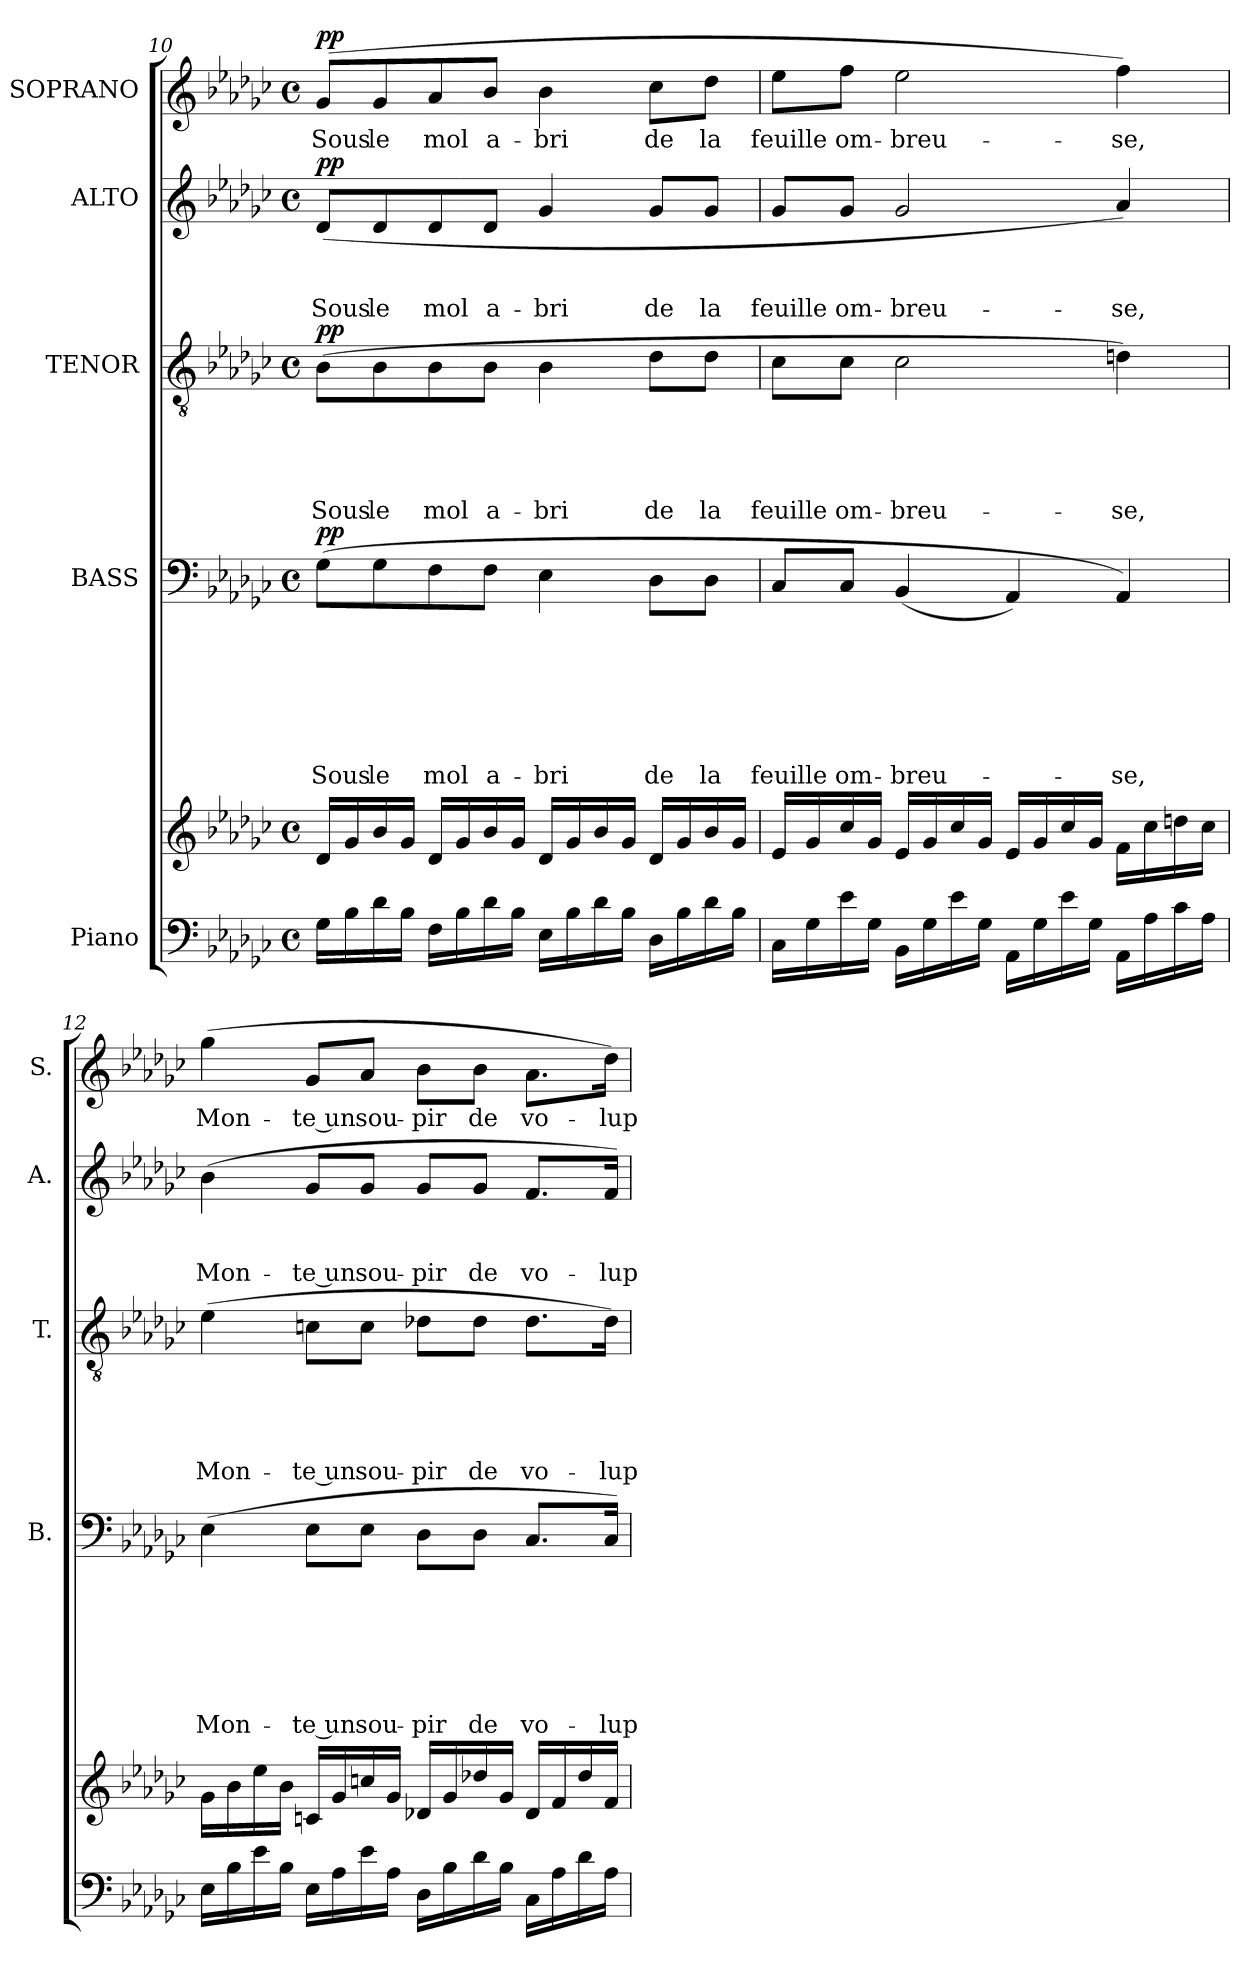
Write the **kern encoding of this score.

**kern	**kern	**kern	**text	**text	**text	**text	**text	**text	**text	**dynam	**kern	**text	**text	**text	**text	**text	**dynam	**kern	**text	**text	**text	**dynam	**kern	**text	**dynam
*part5	*part5	*part4	*part4	*part4	*part4	*part4	*part4	*part4	*part4	*part4	*part3	*part3	*part3	*part3	*part3	*part3	*part3	*part2	*part2	*part2	*part2	*part2	*part1	*part1	*part1
*staff6	*staff5	*staff4	*staff4	*staff4	*staff4	*staff4	*staff4	*staff4	*staff4	*staff4	*staff3	*staff3	*staff3	*staff3	*staff3	*staff3	*staff3	*staff2	*staff2	*staff2	*staff2	*staff2	*staff1	*staff1	*staff1
*I"Piano	*	*I"BASS	*	*	*	*	*	*	*	*	*I"TENOR	*	*	*	*	*	*	*I"ALTO	*	*	*	*	*I"SOPRANO	*	*
*	*	*I'B.	*	*	*	*	*	*	*	*	*I'T.	*	*	*	*	*	*	*I'A.	*	*	*	*	*I'S.	*	*
!!LO:LB:g=z
*clefF4	*clefG2	*clefF4	*	*	*	*	*	*	*	*	*clefGv2	*	*	*	*	*	*	*clefG2	*	*	*	*	*clefG2	*	*
*k[b-e-a-d-g-c-]	*k[b-e-a-d-g-c-]	*k[b-e-a-d-g-c-]	*	*	*	*	*	*	*	*	*k[b-e-a-d-g-c-]	*	*	*	*	*	*	*k[b-e-a-d-g-c-]	*	*	*	*	*k[b-e-a-d-g-c-]	*	*
*G-:	*G-:	*G-:	*	*	*	*	*	*	*	*	*G-:	*	*	*	*	*	*	*G-:	*	*	*	*	*G-:	*	*
*M4/4	*M4/4	*M4/4	*	*	*	*	*	*	*	*	*M4/4	*	*	*	*	*	*	*M4/4	*	*	*	*	*M4/4	*	*
*met(c)	*met(c)	*met(c)	*	*	*	*	*	*	*	*	*met(c)	*	*	*	*	*	*	*met(c)	*	*	*	*	*met(c)	*	*
=10	=10	=10	=10	=10	=10	=10	=10	=10	=10	=10	=10	=10	=10	=10	=10	=10	=10	=10	=10	=10	=10	=10	=10	=10	=10
!	!	!	!	!	!	!	!	!	!LO:LY:b	!LO:DY:a	!	!	!	!	!	!LO:LY:b	!LO:DY:a	!	!	!	!LO:LY:b	!LO:DY:a	!	!LO:LY:b	!LO:DY:a
16G-\LL	16d-/LL	(>8G-\L	.	.	.	.	.	.	Sous	pp	(>8B-\L	.	.	.	.	Sous	pp	(<8d-/L	.	.	Sous	pp	(>8g-/L	Sous	pp
16B-\	16g-/	.	.	.	.	.	.	.	.	.	.	.	.	.	.	.	.	.	.	.	.	.	.	.	.
!	!	!	!	!	!	!	!	!	!LO:LY:b	!	!	!	!	!	!	!LO:LY:b	!	!	!	!	!LO:LY:b	!	!	!LO:LY:b	!
16d-\	16b-/	8G-\	.	.	.	.	.	.	le	.	8B-\	.	.	.	.	le	.	8d-/	.	.	le	.	8g-/	le	.
16B-\JJ	16g-/JJ	.	.	.	.	.	.	.	.	.	.	.	.	.	.	.	.	.	.	.	.	.	.	.	.
!	!	!	!	!	!	!	!	!	!LO:LY:b	!	!	!	!	!	!	!LO:LY:b	!	!	!	!	!LO:LY:b	!	!	!LO:LY:b	!
16F\LL	16d-/LL	8F\	.	.	.	.	.	.	mol	.	8B-\	.	.	.	.	mol	.	8d-/	.	.	mol	.	8a-/	mol	.
16B-\	16g-/	.	.	.	.	.	.	.	.	.	.	.	.	.	.	.	.	.	.	.	.	.	.	.	.
!	!	!	!	!	!	!	!	!	!LO:LY:b	!	!	!	!	!	!	!LO:LY:b	!	!	!	!	!LO:LY:b	!	!	!LO:LY:b	!
16d-\	16b-/	8F\J	.	.	.	.	.	.	a-	.	8B-\J	.	.	.	.	a-	.	8d-/J	.	.	a-	.	8b-/J	a-	.
16B-\JJ	16g-/JJ	.	.	.	.	.	.	.	.	.	.	.	.	.	.	.	.	.	.	.	.	.	.	.	.
!	!	!	!	!	!	!	!	!	!LO:LY:b	!	!	!	!	!	!	!LO:LY:b	!	!	!	!	!LO:LY:b	!	!	!LO:LY:b	!
16E-\LL	16d-/LL	4E-\	.	.	.	.	.	.	-bri	.	4B-\	.	.	.	.	-bri	.	4g-/	.	.	-bri	.	4b-\	-bri	.
16B-\	16g-/	.	.	.	.	.	.	.	.	.	.	.	.	.	.	.	.	.	.	.	.	.	.	.	.
16d-\	16b-/	.	.	.	.	.	.	.	.	.	.	.	.	.	.	.	.	.	.	.	.	.	.	.	.
16B-\JJ	16g-/JJ	.	.	.	.	.	.	.	.	.	.	.	.	.	.	.	.	.	.	.	.	.	.	.	.
!	!	!	!	!	!	!	!	!	!LO:LY:b	!	!	!	!	!	!	!LO:LY:b	!	!	!	!	!LO:LY:b	!	!	!LO:LY:b	!
16D-\LL	16d-/LL	8D-\L	.	.	.	.	.	.	de	.	8d-\L	.	.	.	.	de	.	8g-/L	.	.	de	.	8cc-\L	de	.
16B-\	16g-/	.	.	.	.	.	.	.	.	.	.	.	.	.	.	.	.	.	.	.	.	.	.	.	.
!	!	!	!	!	!	!	!	!	!LO:LY:b	!	!	!	!	!	!	!LO:LY:b	!	!	!	!	!LO:LY:b	!	!	!LO:LY:b	!
16d-\	16b-/	8D-\J	.	.	.	.	.	.	la	.	8d-\J	.	.	.	.	la	.	8g-/J	.	.	la	.	8dd-\J	la	.
16B-\JJ	16g-/JJ	.	.	.	.	.	.	.	.	.	.	.	.	.	.	.	.	.	.	.	.	.	.	.	.
=11	=11	=11	=11	=11	=11	=11	=11	=11	=11	=11	=11	=11	=11	=11	=11	=11	=11	=11	=11	=11	=11	=11	=11	=11	=11
!	!	!	!	!	!	!	!	!	!LO:LY:b	!	!	!	!	!	!	!LO:LY:b	!	!	!	!	!LO:LY:b	!	!	!LO:LY:b	!
16C-\LL	16e-/LL	8C-/L	.	.	.	.	.	.	feuil­le	.	8c-\L	.	.	.	.	feuil­le	.	8g-/L	.	.	feuil­le	.	8ee-\L	feuil­le	.
16G-\	16g-/	.	.	.	.	.	.	.	.	.	.	.	.	.	.	.	.	.	.	.	.	.	.	.	.
!	!	!	!	!	!	!	!	!	!LO:LY:b	!	!	!	!	!	!	!LO:LY:b	!	!	!	!	!LO:LY:b	!	!	!LO:LY:b	!
16e-\	16cc-/	8C-/J	.	.	.	.	.	.	om-	.	8c-\J	.	.	.	.	om-	.	8g-/J	.	.	om-	.	8ff\J	om-	.
16G-\JJ	16g-/JJ	.	.	.	.	.	.	.	.	.	.	.	.	.	.	.	.	.	.	.	.	.	.	.	.
!	!	!	!	!	!	!	!	!	!LO:LY:b:rj	!	!	!	!	!	!	!LO:LY:b:rj	!	!	!	!	!LO:LY:b:rj	!	!	!LO:LY:b:rj	!
16BB-\LL	16e-/LL	(<4BB-/	.	.	.	.	.	.	-breu-	.	2c-\	.	.	.	.	-breu-	.	2g-/	.	.	-breu-	.	2ee-\	-breu-	.
16G-\	16g-/	.	.	.	.	.	.	.	.	.	.	.	.	.	.	.	.	.	.	.	.	.	.	.	.
16e-\	16cc-/	.	.	.	.	.	.	.	.	.	.	.	.	.	.	.	.	.	.	.	.	.	.	.	.
16G-\JJ	16g-/JJ	.	.	.	.	.	.	.	.	.	.	.	.	.	.	.	.	.	.	.	.	.	.	.	.
16AA-\LL	16e-/LL	4AA-/)	.	.	.	.	.	.	.	.	.	.	.	.	.	.	.	.	.	.	.	.	.	.	.
16G-\	16g-/	.	.	.	.	.	.	.	.	.	.	.	.	.	.	.	.	.	.	.	.	.	.	.	.
16e-\	16cc-/	.	.	.	.	.	.	.	.	.	.	.	.	.	.	.	.	.	.	.	.	.	.	.	.
16G-\JJ	16g-/JJ	.	.	.	.	.	.	.	.	.	.	.	.	.	.	.	.	.	.	.	.	.	.	.	.
!	!	!	!	!	!	!	!	!	!LO:LY:b	!	!	!	!	!	!	!LO:LY:b	!	!	!	!	!LO:LY:b	!	!	!LO:LY:b	!
16AA-\LL	16f\LL	4AA-/)	.	.	.	.	.	.	-se,	.	4dn\)	.	.	.	.	-se,	.	4a-/)	.	.	-se,	.	4ff\)	-se,	.
16A-\	16cc-\	.	.	.	.	.	.	.	.	.	.	.	.	.	.	.	.	.	.	.	.	.	.	.	.
16c-\	16ddn\	.	.	.	.	.	.	.	.	.	.	.	.	.	.	.	.	.	.	.	.	.	.	.	.
16A-\JJ	16cc-\JJ	.	.	.	.	.	.	.	.	.	.	.	.	.	.	.	.	.	.	.	.	.	.	.	.
=12	=12	=12	=12	=12	=12	=12	=12	=12	=12	=12	=12	=12	=12	=12	=12	=12	=12	=12	=12	=12	=12	=12	=12	=12	=12
!	!	!	!	!	!	!	!	!	!LO:LY:b	!	!	!	!	!	!	!LO:LY:b	!	!	!	!	!LO:LY:b	!	!	!LO:LY:b	!
16E-\LL	16g-\LL	(>4E-\	.	.	.	.	.	.	Mon-	.	(>4e-\	.	.	.	.	Mon-	.	(>4b-\	.	.	Mon-	.	(>4gg-\	Mon-	.
16B-\	16b-\	.	.	.	.	.	.	.	.	.	.	.	.	.	.	.	.	.	.	.	.	.	.	.	.
16e-\	16ee-\	.	.	.	.	.	.	.	.	.	.	.	.	.	.	.	.	.	.	.	.	.	.	.	.
16B-\JJ	16b-\JJ	.	.	.	.	.	.	.	.	.	.	.	.	.	.	.	.	.	.	.	.	.	.	.	.
!	!	!	!	!	!	!	!	!	!LO:LY:b:rj	!	!	!	!	!	!	!LO:LY:b:rj	!	!	!	!	!LO:LY:b:rj	!	!	!LO:LY:b:rj	!
16E-\LL	16cn/LL	8E-\L	.	.	.	.	.	.	-te un	.	8cn\L	.	.	.	.	-te un	.	8g-/L	.	.	-te un	.	8g-/L	-te un	.
16A-\	16g-/	.	.	.	.	.	.	.	.	.	.	.	.	.	.	.	.	.	.	.	.	.	.	.	.
!	!	!	!	!	!	!	!	!	!LO:LY:b	!	!	!	!	!	!	!LO:LY:b	!	!	!	!	!LO:LY:b	!	!	!LO:LY:b	!
16e-\	16ccn/	8E-\J	.	.	.	.	.	.	sou-	.	8c\J	.	.	.	.	sou-	.	8g-/J	.	.	sou-	.	8a-/J	sou-	.
16A-\JJ	16g-/JJ	.	.	.	.	.	.	.	.	.	.	.	.	.	.	.	.	.	.	.	.	.	.	.	.
!	!	!	!	!	!	!	!	!	!LO:LY:b	!	!	!	!	!	!	!LO:LY:b	!	!	!	!	!LO:LY:b	!	!	!LO:LY:b	!
16D-\LL	16d-X/LL	8D-\L	.	.	.	.	.	.	-pir	.	8d-X\L	.	.	.	.	-pir	.	8g-/L	.	.	-pir	.	8b-\L	-pir	.
16B-\	16g-/	.	.	.	.	.	.	.	.	.	.	.	.	.	.	.	.	.	.	.	.	.	.	.	.
!	!	!	!	!	!	!	!	!	!LO:LY:b	!	!	!	!	!	!	!LO:LY:b	!	!	!	!	!LO:LY:b	!	!	!LO:LY:b	!
16d-\	16dd-X/	8D-\J	.	.	.	.	.	.	de	.	8d-\J	.	.	.	.	de	.	8g-/J	.	.	de	.	8b-\J	de	.
16B-\JJ	16g-/JJ	.	.	.	.	.	.	.	.	.	.	.	.	.	.	.	.	.	.	.	.	.	.	.	.
!	!	!	!	!	!	!	!	!	!LO:LY:b	!	!	!	!	!	!	!LO:LY:b	!	!	!	!	!LO:LY:b	!	!	!LO:LY:b	!
16C-\LL	16d-/LL	8.C-/L	.	.	.	.	.	.	vo-	.	8.d-\L	.	.	.	.	vo-	.	8.f/L	.	.	vo-	.	8.a-\L	vo-	.
16A-\	16f/	.	.	.	.	.	.	.	.	.	.	.	.	.	.	.	.	.	.	.	.	.	.	.	.
16d-\	16dd-/	.	.	.	.	.	.	.	.	.	.	.	.	.	.	.	.	.	.	.	.	.	.	.	.
!	!	!	!	!	!	!	!	!	!LO:LY:b	!	!	!	!	!	!	!LO:LY:b	!	!	!	!	!LO:LY:b	!	!	!LO:LY:b	!
16A-\JJ	16f/JJ	16C-/Jk)	.	.	.	.	.	.	-lup	.	16d-\Jk)	.	.	.	.	-lup	.	16f/Jk)	.	.	-lup	.	16dd-\Jk)	-lup	.
=	=	=	=	=	=	=	=	=	=	=	=	=	=	=	=	=	=	=	=	=	=	=	=	=	=
*-	*-	*-	*-	*-	*-	*-	*-	*-	*-	*-	*-	*-	*-	*-	*-	*-	*-	*-	*-	*-	*-	*-	*-	*-	*-
